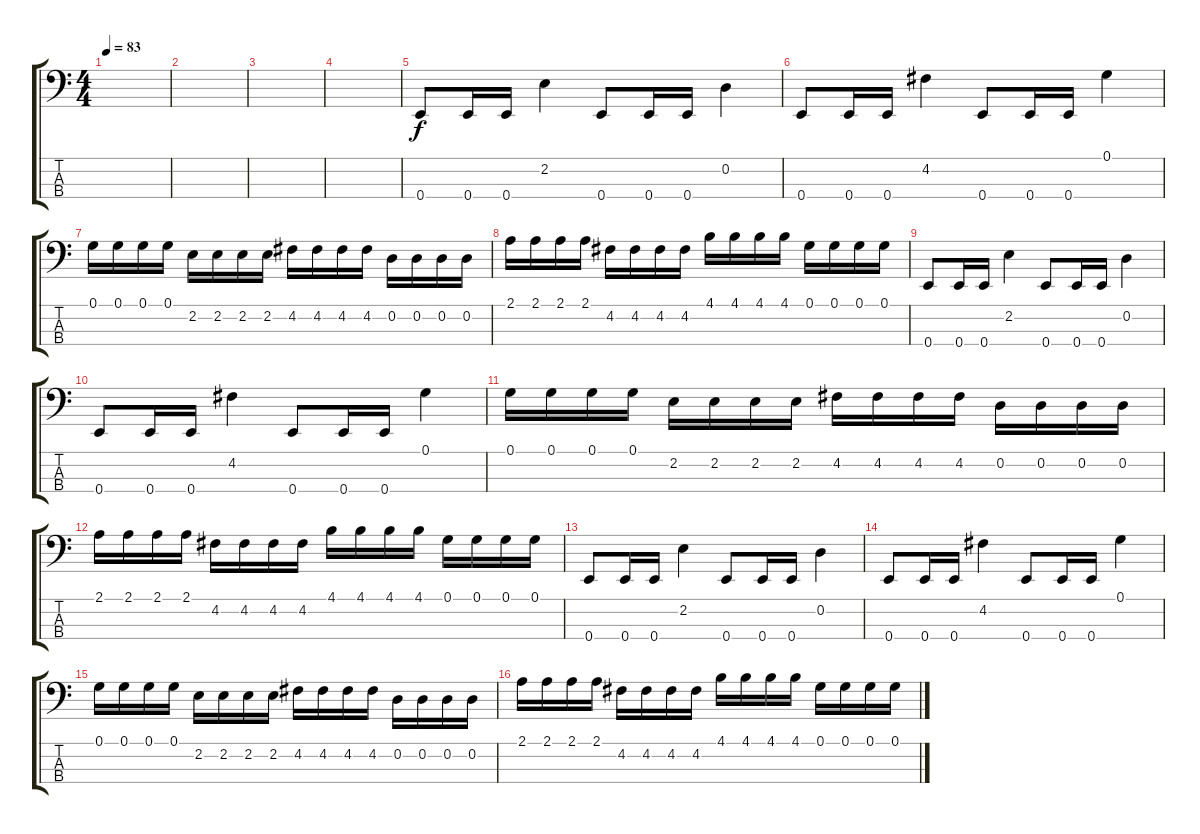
\track "" {instrument electricbasspick}
\staff {score tabs}
\tuning (G2 D2 A1 E1) {hide}
\ts (4 4)
\tempo 83
\clef f4
\ks c
|
|
|
|
0.4.8 0.4.16 0.4.16 2.2.4 0.4.8 0.4.16 0.4.16 0.2.4 |
0.4.8 0.4.16 0.4.16 4.2.4 0.4.8 0.4.16 0.4.16 0.1.4 |
0.1.16 0.1.16 0.1.16 0.1.16 2.2.16 2.2.16 2.2.16 2.2.16 4.2.16 4.2.16 4.2.16 4.2.16 0.2.16 0.2.16 0.2.16 0.2.16 |
2.1.16 2.1.16 2.1.16 2.1.16 4.2.16 4.2.16 4.2.16 4.2.16 4.1.16 4.1.16 4.1.16 4.1.16 0.1.16 0.1.16 0.1.16 0.1.16 |
0.4.8 0.4.16 0.4.16 2.2.4 0.4.8 0.4.16 0.4.16 0.2.4 |
0.4.8 0.4.16 0.4.16 4.2.4 0.4.8 0.4.16 0.4.16 0.1.4 |
0.1.16 0.1.16 0.1.16 0.1.16 2.2.16 2.2.16 2.2.16 2.2.16 4.2.16 4.2.16 4.2.16 4.2.16 0.2.16 0.2.16 0.2.16 0.2.16 |
2.1.16 2.1.16 2.1.16 2.1.16 4.2.16 4.2.16 4.2.16 4.2.16 4.1.16 4.1.16 4.1.16 4.1.16 0.1.16 0.1.16 0.1.16 0.1.16 |
0.4.8 0.4.16 0.4.16 2.2.4 0.4.8 0.4.16 0.4.16 0.2.4 |
0.4.8 0.4.16 0.4.16 4.2.4 0.4.8 0.4.16 0.4.16 0.1.4 |
0.1.16 0.1.16 0.1.16 0.1.16 2.2.16 2.2.16 2.2.16 2.2.16 4.2.16 4.2.16 4.2.16 4.2.16 0.2.16 0.2.16 0.2.16 0.2.16 |
2.1.16 2.1.16 2.1.16 2.1.16 4.2.16 4.2.16 4.2.16 4.2.16 4.1.16 4.1.16 4.1.16 4.1.16 0.1.16 0.1.16 0.1.16 0.1.16
